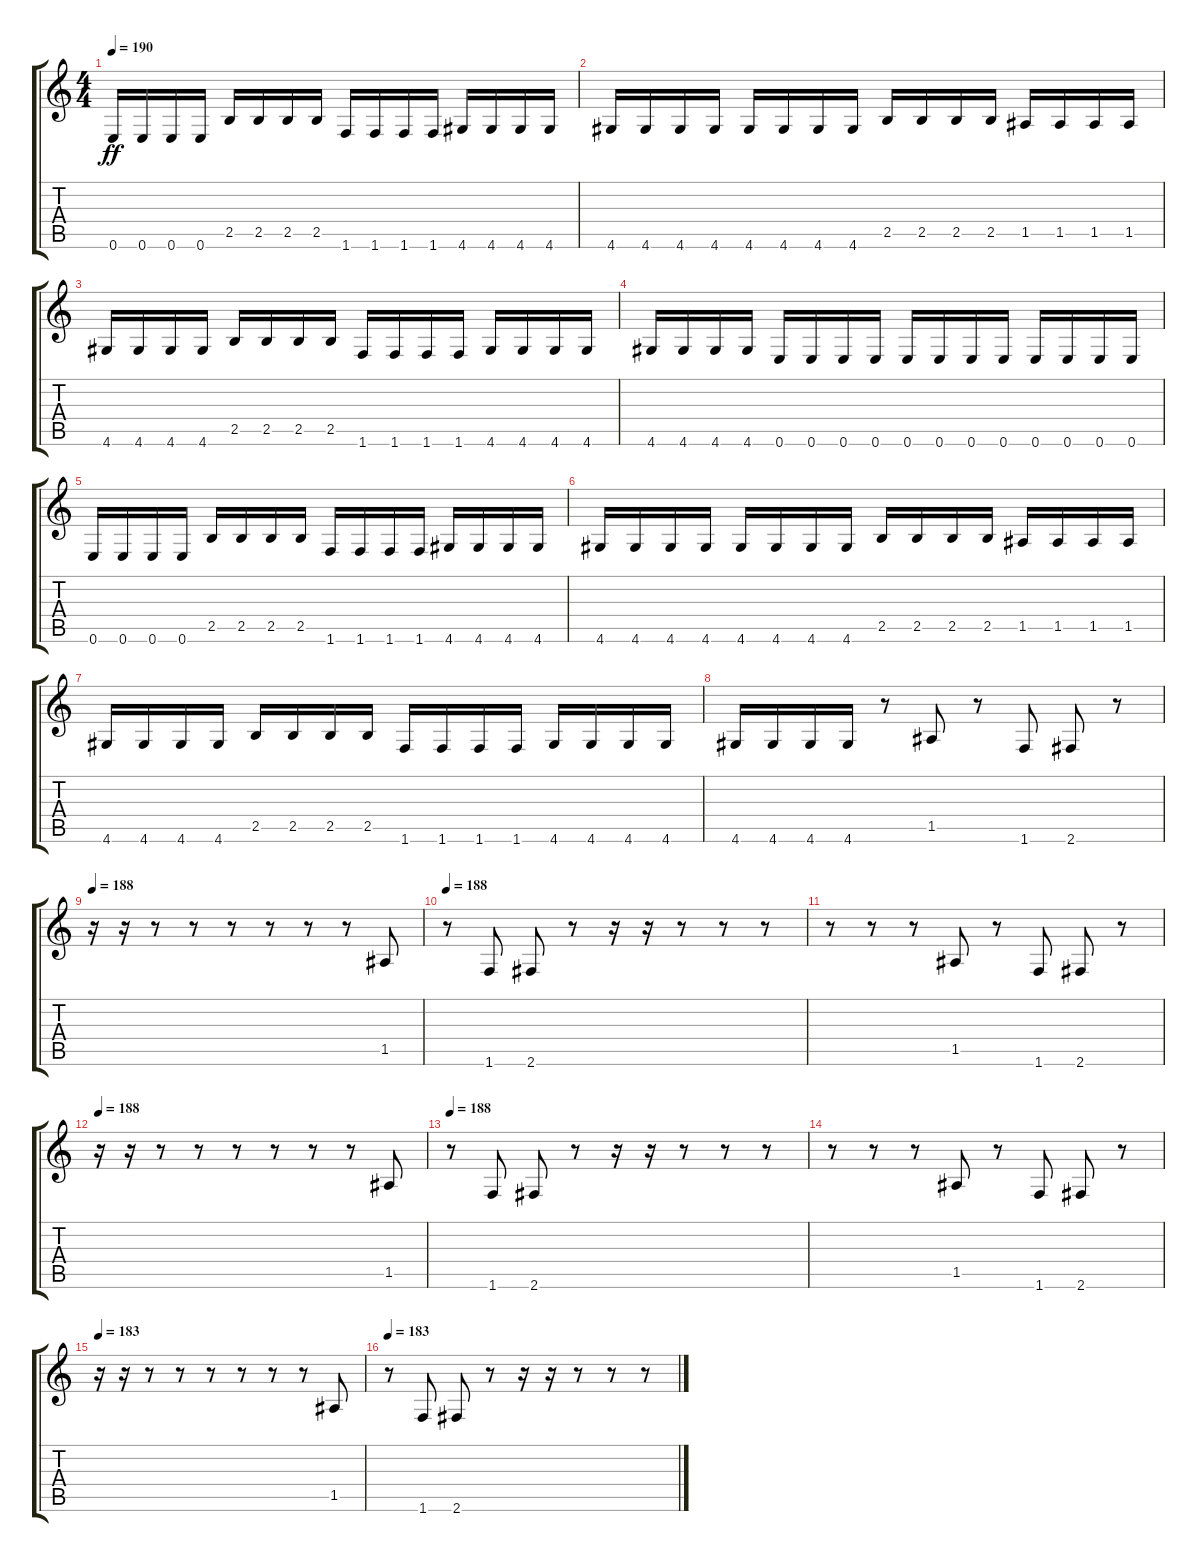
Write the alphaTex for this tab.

\track "" {instrument distortionguitar}
\staff {score tabs}
\tuning (E4 B3 G3 D3 A2 E2) {hide}
\ts (4 4)
\tempo 190
\clef g2
\ks c
0.6.16{dy ff} 0.6.16 0.6.16 0.6.16 2.5.16 2.5.16 2.5.16 2.5.16 1.6.16 1.6.16 1.6.16 1.6.16 4.6.16 4.6.16 4.6.16 4.6.16 |
4.6.16 4.6.16 4.6.16 4.6.16 4.6.16 4.6.16 4.6.16 4.6.16 2.5.16 2.5.16 2.5.16 2.5.16 1.5.16 1.5.16 1.5.16 1.5.16 |
4.6.16 4.6.16 4.6.16 4.6.16 2.5.16 2.5.16 2.5.16 2.5.16 1.6.16 1.6.16 1.6.16 1.6.16 4.6.16 4.6.16 4.6.16 4.6.16 |
4.6.16 4.6.16 4.6.16 4.6.16 0.6.16 0.6.16 0.6.16 0.6.16 0.6.16 0.6.16 0.6.16 0.6.16 0.6.16 0.6.16 0.6.16 0.6.16 |
0.6.16 0.6.16 0.6.16 0.6.16 2.5.16 2.5.16 2.5.16 2.5.16 1.6.16 1.6.16 1.6.16 1.6.16 4.6.16 4.6.16 4.6.16 4.6.16 |
4.6.16 4.6.16 4.6.16 4.6.16 4.6.16 4.6.16 4.6.16 4.6.16 2.5.16 2.5.16 2.5.16 2.5.16 1.5.16 1.5.16 1.5.16 1.5.16 |
4.6.16 4.6.16 4.6.16 4.6.16 2.5.16 2.5.16 2.5.16 2.5.16 1.6.16 1.6.16 1.6.16 1.6.16 4.6.16 4.6.16 4.6.16 4.6.16 |
4.6.16 4.6.16 4.6.16 4.6.16 r.8 1.5.8 r.8 1.6.8 2.6.8 r.8 |
\tempo 188
r.16 r.16 r.8 r.8 r.8 r.8 r.8 r.8 1.5.8 |
\tempo 188
r.8 1.6.8 2.6.8 r.8 r.16 r.16 r.8 r.8 r.8 |
r.8 r.8 r.8 1.5.8 r.8 1.6.8 2.6.8 r.8 |
\tempo 188
r.16 r.16 r.8 r.8 r.8 r.8 r.8 r.8 1.5.8 |
\tempo 188
r.8 1.6.8 2.6.8 r.8 r.16 r.16 r.8 r.8 r.8 |
r.8 r.8 r.8 1.5.8 r.8 1.6.8 2.6.8 r.8 |
\tempo 183
r.16 r.16 r.8 r.8 r.8 r.8 r.8 r.8 1.5.8 |
\tempo 183
r.8 1.6.8 2.6.8 r.8 r.16 r.16 r.8 r.8 r.8
